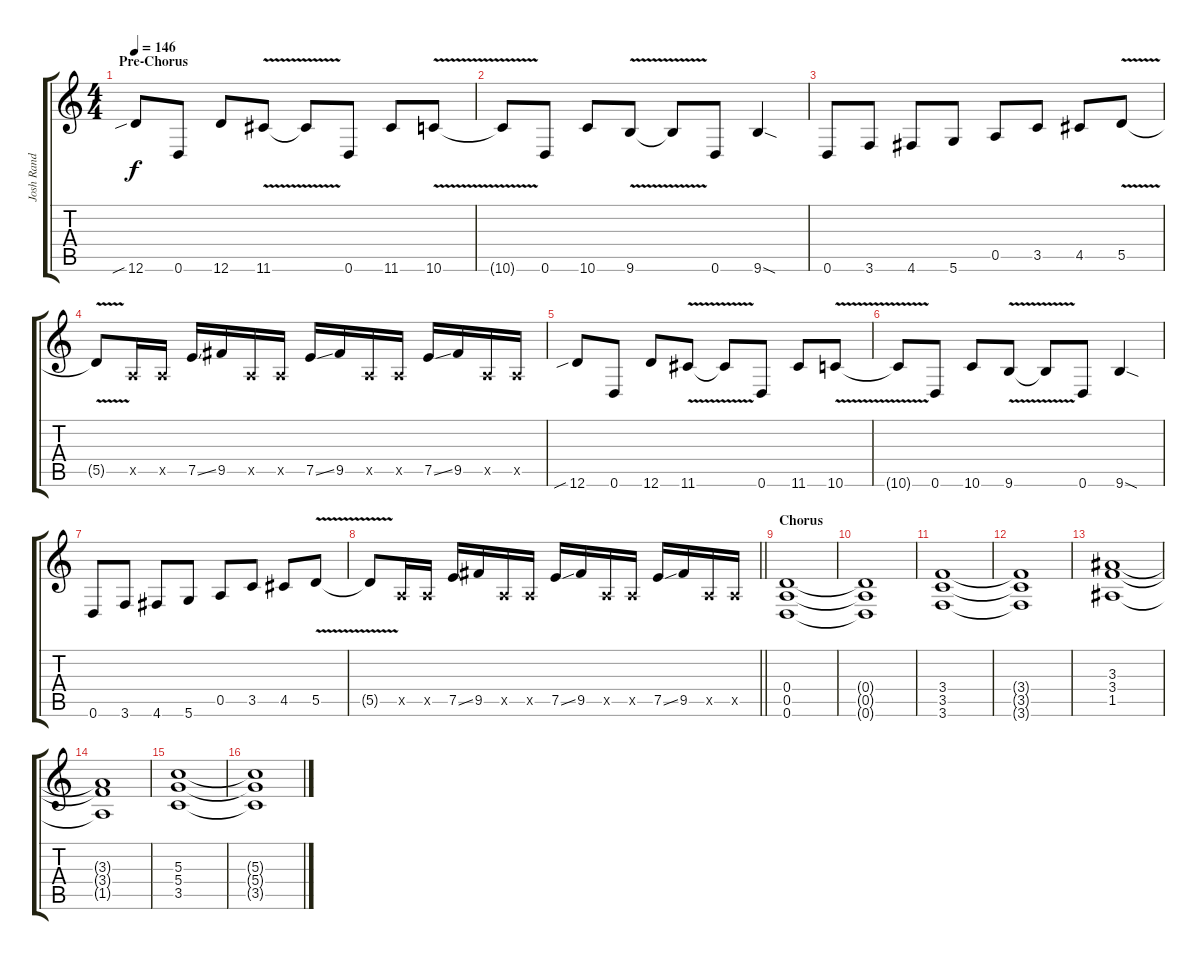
\track ("Josh Rand" "Josh Rand") {instrument distortionguitar}
\staff {score tabs}
\tuning (E4 B3 G3 D3 A2 D2) {hide}
\ts (4 4)
\section ("" "Pre-Chorus")
\tempo 146
\clef g2
\ks c
12.6{sib}.8{dy f} 0.6.8 12.6.8 11.6{v}.8 11.6{t}.8 0.6.8 11.6.8 10.6{v}.8 |
10.6{t}.8 0.6.8 10.6.8 9.6{v}.8 9.6{t}.8 0.6.8 9.6{sod}.4 |
0.6.8 3.6.8 4.6.8 5.6.8 0.5.8 3.5.8 4.5.8 5.5{v}.8 |
5.5{t}.8 0.5{x}.16 0.5{x}.16 7.5{ss}.16 9.5.16 0.5{x}.16 0.5{x}.16 7.5{ss}.16 9.5.16 0.5{x}.16 0.5{x}.16 7.5{ss}.16 9.5.16 0.5{x}.16 0.5{x}.16 |
12.6{sib}.8 0.6.8 12.6.8 11.6{v}.8 11.6{t}.8 0.6.8 11.6.8 10.6{v}.8 |
10.6{t}.8 0.6.8 10.6.8 9.6{v}.8 9.6{t}.8 0.6.8 9.6{sod}.4 |
0.6.8 3.6.8 4.6.8 5.6.8 0.5.8 3.5.8 4.5.8 5.5{v}.8 |
\barLineRight lightlight
5.5{t}.8 0.5{x}.16 0.5{x}.16 7.5{ss}.16 9.5.16 0.5{x}.16 0.5{x}.16 7.5{ss}.16 9.5.16 0.5{x}.16 0.5{x}.16 7.5{ss}.16 9.5.16 0.5{x}.16 0.5{x}.16 |
\section ("" "Chorus")
(0.4 0.5 0.6).1{volume 8} |
(0.4{t} 0.5{t} 0.6{t}).1 |
(3.4 3.5 3.6).1 |
(3.4{t} 3.5{t} 3.6{t}).1 |
(3.3 3.4 1.5).1 |
(3.3{t} 3.4{t} 1.5{t}).1 |
(5.3 5.4 3.5).1 |
(5.3{t} 5.4{t} 3.5{t}).1
